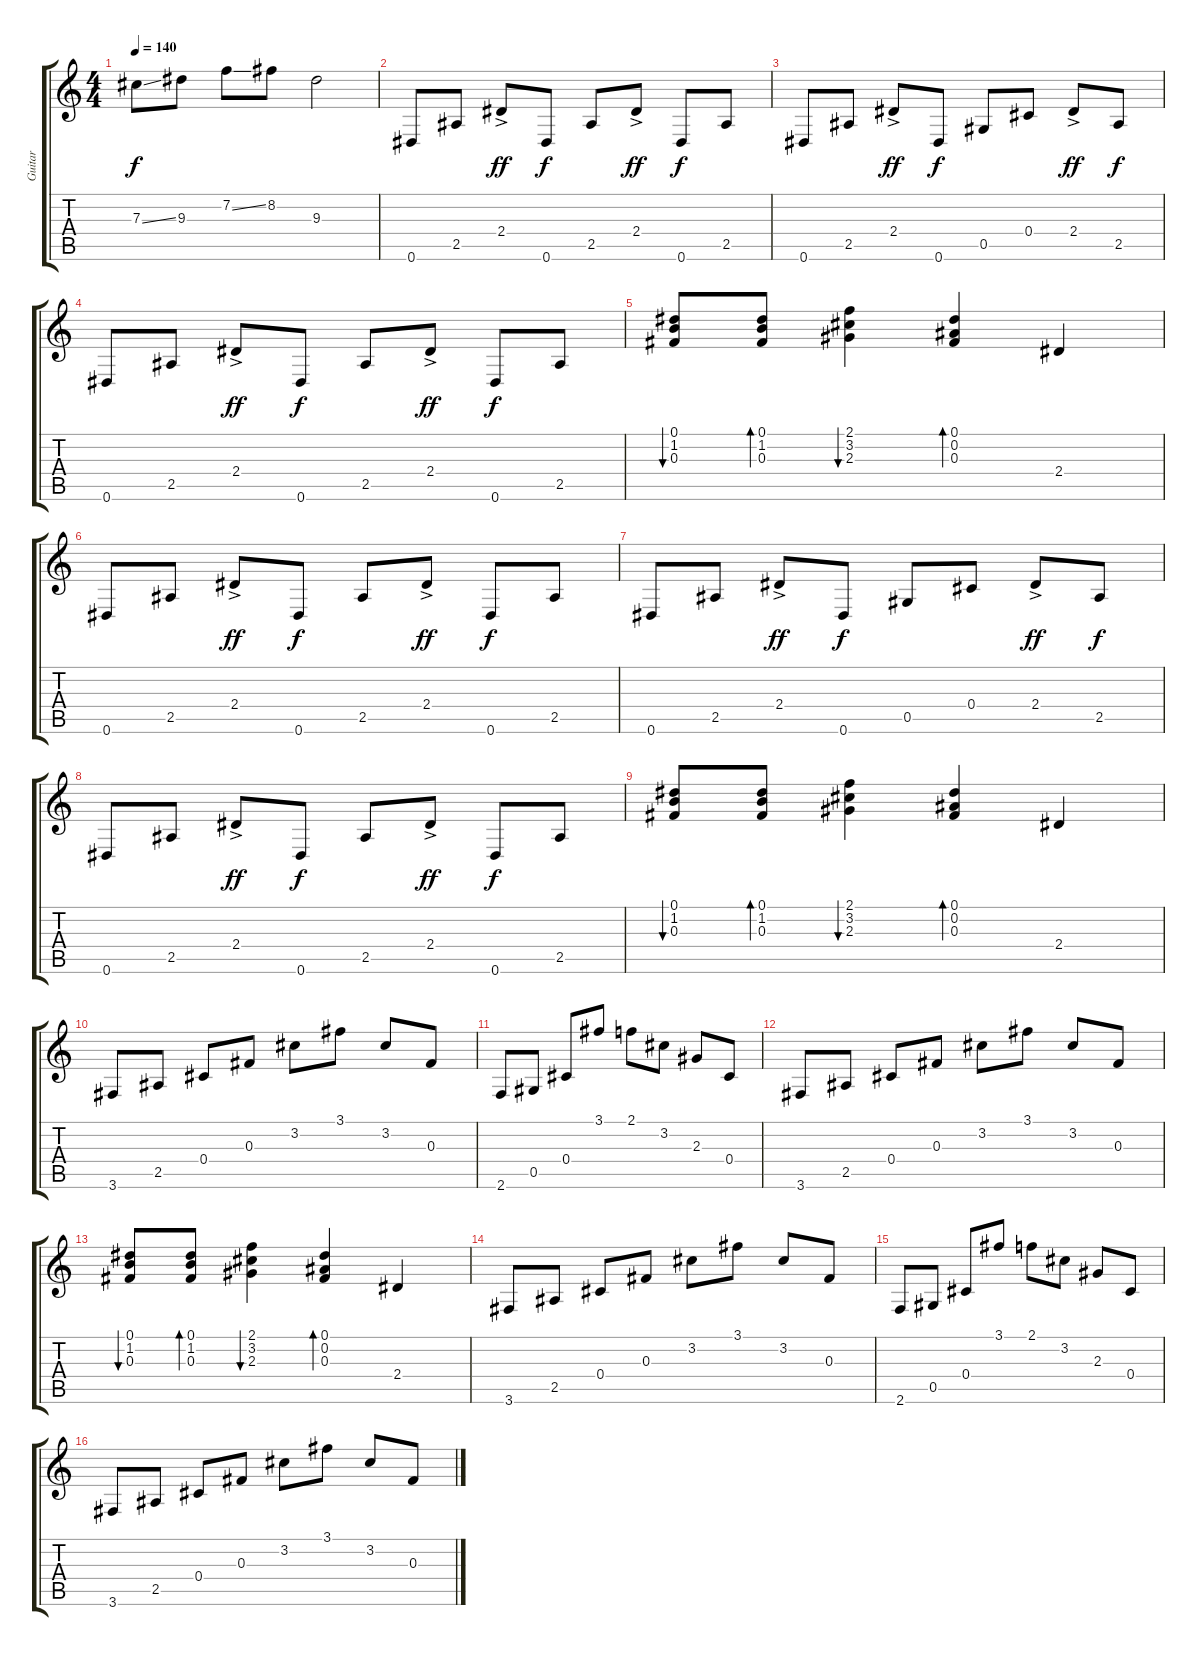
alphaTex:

\track ("Guitar" "Guitar") {instrument acousticguitarsteel}
\staff {score tabs}
\tuning (Eb4 Bb3 Gb3 Db3 Ab2 Eb2) {hide}
\ts (4 4)
\tempo 140
\clef g2
\ks c
7.3{ss}.8{dy f} 9.3.8 7.2{ss}.8 8.2.8 9.3.2 |
0.6.8 2.5.8 2.4{ac}.8{dy ff} 0.6.8{dy f} 2.5.8 2.4{ac}.8{dy ff} 0.6.8{dy f} 2.5.8 |
0.6.8 2.5.8 2.4{ac}.8{dy ff} 0.6.8{dy f} 0.5.8 0.4.8 2.4{ac}.8{dy ff} 2.5.8{dy f} |
0.6.8 2.5.8 2.4{ac}.8{dy ff} 0.6.8{dy f} 2.5.8 2.4{ac}.8{dy ff} 0.6.8{dy f} 2.5.8 |
(0.1 1.2 0.3).8{bu 120} (0.1 1.2 0.3).8{bd 120} (2.1 3.2 2.3).4{bu 120} (0.1 0.2 0.3).4{bd 120} 2.4.4 |
0.6.8 2.5.8 2.4{ac}.8{dy ff} 0.6.8{dy f} 2.5.8 2.4{ac}.8{dy ff} 0.6.8{dy f} 2.5.8 |
0.6.8 2.5.8 2.4{ac}.8{dy ff} 0.6.8{dy f} 0.5.8 0.4.8 2.4{ac}.8{dy ff} 2.5.8{dy f} |
0.6.8 2.5.8 2.4{ac}.8{dy ff} 0.6.8{dy f} 2.5.8 2.4{ac}.8{dy ff} 0.6.8{dy f} 2.5.8 |
(0.1 1.2 0.3).8{bu 120} (0.1 1.2 0.3).8{bd 120} (2.1 3.2 2.3).4{bu 120} (0.1 0.2 0.3).4{bd 120} 2.4.4 |
3.6.8 2.5.8 0.4.8 0.3.8 3.2.8 3.1.8 3.2.8 0.3.8 |
2.6.8 0.5.8 0.4.8 3.1.8 2.1.8 3.2.8 2.3.8 0.4.8 |
3.6.8 2.5.8 0.4.8 0.3.8 3.2.8 3.1.8 3.2.8 0.3.8 |
(0.1 1.2 0.3).8{bu 120} (0.1 1.2 0.3).8{bd 120} (2.1 3.2 2.3).4{bu 120} (0.1 0.2 0.3).4{bd 120} 2.4.4 |
3.6.8 2.5.8 0.4.8 0.3.8 3.2.8 3.1.8 3.2.8 0.3.8 |
2.6.8 0.5.8 0.4.8 3.1.8 2.1.8 3.2.8 2.3.8 0.4.8 |
3.6.8 2.5.8 0.4.8 0.3.8 3.2.8 3.1.8 3.2.8 0.3.8
